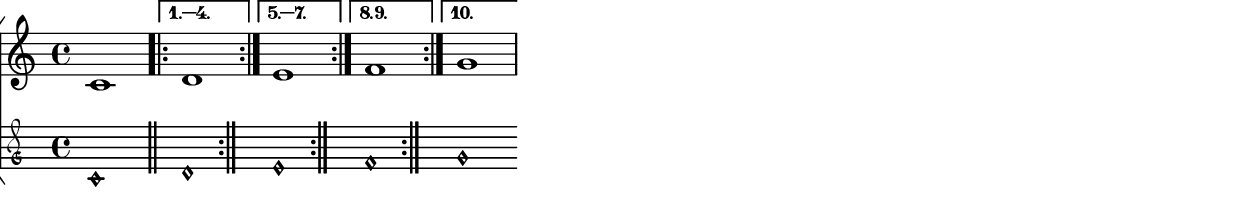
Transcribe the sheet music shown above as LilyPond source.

%% Generated by lilypond-book
%% Options: [exampleindent=10.16\mm,indent=0\mm,line-width=160\mm,paper-height=845.047\pt,paper-width=597.508\pt,papersize='(cons (* 597.508 pt) (* 845.047 pt))]
\include "lilypond-book-preamble.ly"


% ****************************************************************
% Start cut-&-pastable-section
% ****************************************************************

#(ly:set-option 'eps-box-padding 3.000000)



\paper {
  #(set-paper-size '(cons (* 597.508 pt) (* 845.047 pt)))
  indent = 0\mm
  line-width = 160\mm
  % offset the left padding, also add 1mm as lilypond creates cropped
  % images with a little space on the right
  line-width = #(- line-width (* mm  3.000000) (* mm 1))
}

\layout {
  
}




% ****************************************************************
% ly snippet:
% ****************************************************************
\sourcefilename "/lilypond-2.25.16/input/regression/repeat-petrucci-alternatives.ly"
\sourcefileline 0
\version "2.23.8"

#(ly:set-option 'warning-as-error #t)

\header {
  texidoc = "Alternative endings are not expected in ancient music.
Here, the signum repetitionis resembles a modern repeat sign rather
than telling the number of times the alternative is performed."
}

music = \fixed c' {
  c1
  \repeat volta 10 \alternative {
    \volta 1,2,3,4 d1
    \volta 5,6,7 e1
    \volta 8,9 f1
    \volta 10 g1
  }
}

\new ChoirStaff <<
  \new Staff \music
  \new PetrucciStaff \music
>>



% ****************************************************************
% end ly snippet
% ****************************************************************
